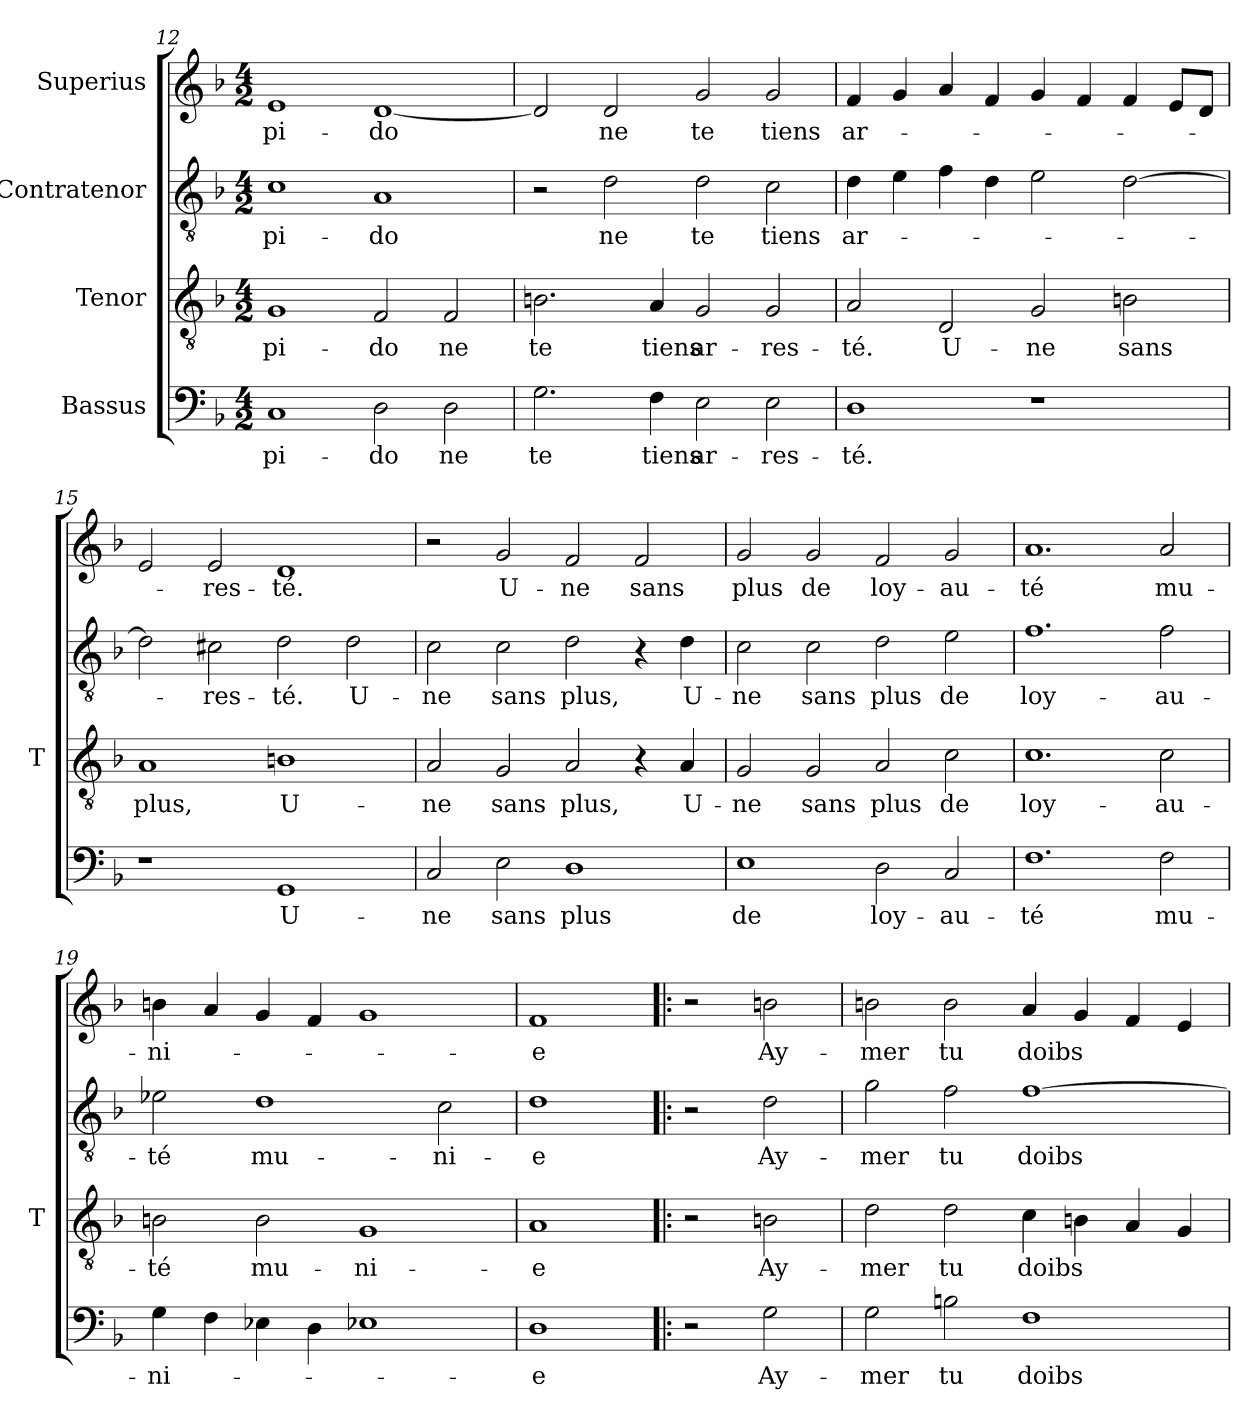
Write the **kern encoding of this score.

**kern	**text	**kern	**text	**kern	**text	**kern	**text
*part4	*part4	*part3	*part3	*part2	*part2	*part1	*part1
*staff4	*staff4	*staff3	*staff3	*staff2	*staff2	*staff1	*staff1
*I"Bassus	*	*I"Tenor	*	*I"Contratenor	*	*I"Superius	*
*	*	*I'T	*	*	*	*	*
*clefF4	*	*clefGv2	*	*clefGv2	*	*clefG2	*
*k[b-]	*	*k[b-]	*	*k[b-]	*	*k[b-]	*
*M4/2	*	*M4/2	*	*M4/2	*	*M4/2	*
=12	=12	=12	=12	=12	=12	=12	=12
1C	pi-	1G	pi-	1c	pi-	1e	pi-
2D	-do	2F	-do	1A	-do	[1d	-do
2D	-ne	2F	-ne	.	.	.	.
=13	=13	=13	=13	=13	=13	=13	=13
2.G	-te	2.Bn	-te	2r	.	2d]	.
.	.	.	.	2d	-ne	2d	-ne
4F	-tiens	4A	-tiens	.	.	.	.
2E	ar-	2G	ar-	2d	-te	2g	-te
2E	res-	2G	res-	2c	-tiens	2g	-tiens
=14	=14	=14	=14	=14	=14	=14	=14
1D	-té.	2A	-té.	4d	ar-	4f	ar-
.	.	.	.	4e	.	4g	.
.	.	2D	U-	4f	.	4a	.
.	.	.	.	4d	.	4f	.
1r	.	2G	-ne	2e	.	4g	.
.	.	.	.	.	.	4f	.
.	.	2Bn	-sans	[2d	.	4f	.
.	.	.	.	.	.	8eL	.
.	.	.	.	.	.	8dJ	.
=15	=15	=15	=15	=15	=15	=15	=15
1r	.	1A	-plus,	2d]	.	2e	.
.	.	.	.	2c#X	res-	2e	res-
1GG	U-	1Bn	U-	2d	-té.	1d	-té.
.	.	.	.	2d	U-	.	.
=16	=16	=16	=16	=16	=16	=16	=16
2C	-ne	2A	-ne	2c	-ne	2r	.
2E	-sans	2G	-sans	2c	-sans	2g	U-
1D	-plus	2A	-plus,	2d	-plus,	2f	-ne
.	.	4r	.	4r	.	2f	-sans
.	.	4A	U-	4d	U-	.	.
=17	=17	=17	=17	=17	=17	=17	=17
1E	-de	2G	-ne	2c	-ne	2g	-plus
.	.	2G	-sans	2c	-sans	2g	-de
2D	loy-	2A	-plus	2d	-plus	2f	loy-
2C	au-	2c	-de	2e	-de	2g	au-
=18	=18	=18	=18	=18	=18	=18	=18
1.F	-té	1.c	loy-	1.f	loy-	1.a	-té
2F	mu-	2c	au-	2f	au-	2a	mu-
=19	=19	=19	=19	=19	=19	=19	=19
4G	ni-	2Bn	-té	2e-X	-té	4bn	ni-
4F	.	.	.	.	.	4a	.
4E-X	.	2B	mu-	1d	mu-	4g	.
4D	.	.	.	.	.	4f	.
1E-X	.	1G	ni-	.	.	1g	.
.	.	.	.	2c	ni-	.	.
=20	=20	=20	=20	=20	=20	=20	=20
1D	-e	1A	-e	1d	-e	1f	-e
=21!|:	=21!|:	=21!|:	=21!|:	=21!|:	=21!|:	=21!|:	=21!|:
2r	.	2r	.	2r	.	2r	.
2G	Ay-	2Bn	Ay-	2d	Ay-	2bn	Ay-
=22	=22	=22	=22	=22	=22	=22	=22
2G	-mer	2d	-mer	2g	-mer	2bn	-mer
2B	-tu	2d	-tu	2f	-tu	2b	-tu
1F	-doibs	4c	-doibs	[1f	-doibs	4a	-doibs
.	.	4Bn	.	.	.	4g	.
.	.	4A	.	.	.	4f	.
.	.	4G	.	.	.	4e	.
=	=	=	=	=	=	=	=
*-	*-	*-	*-	*-	*-	*-	*-
